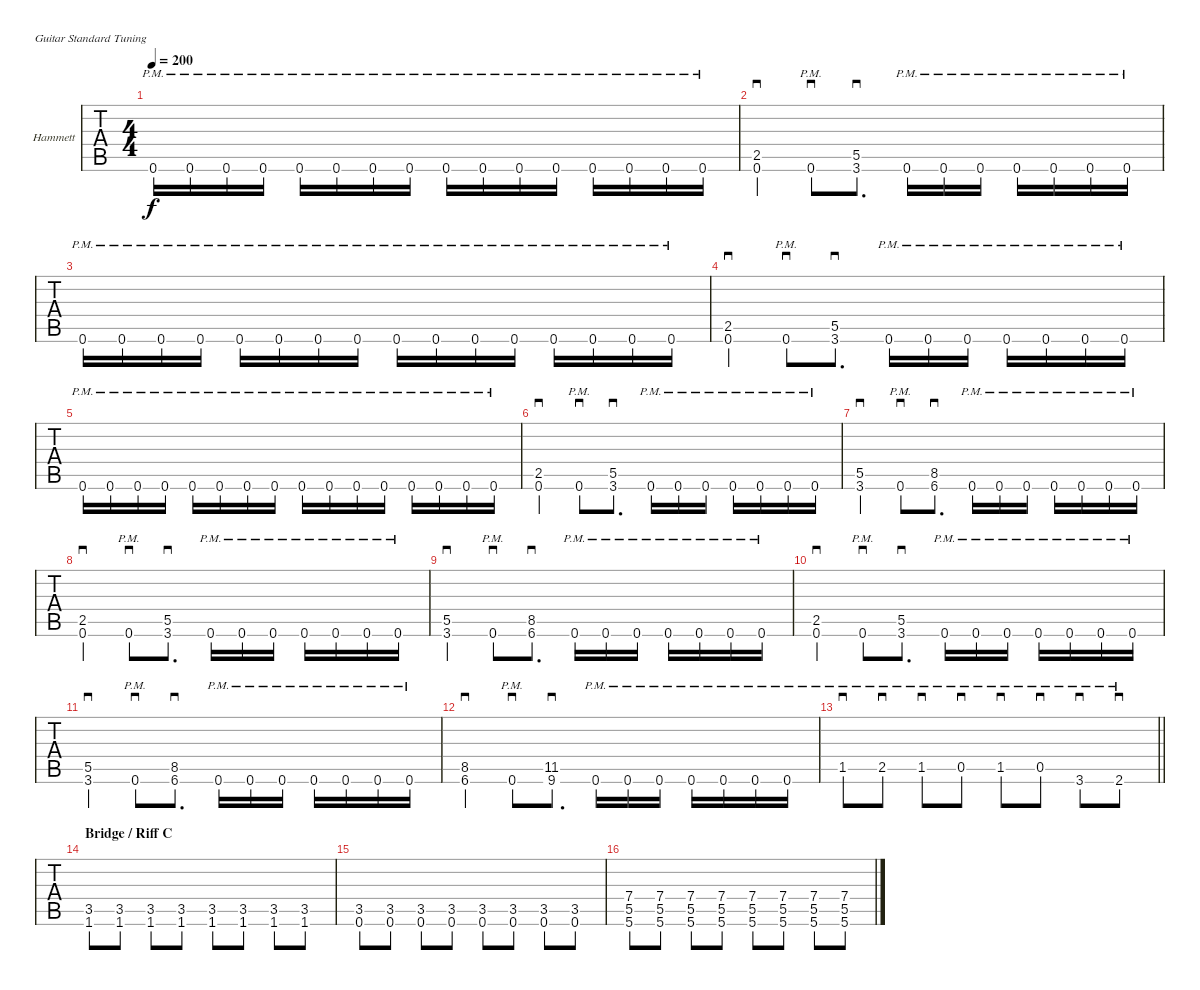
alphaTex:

\bracketExtendMode groupsimilarinstruments
\firstSystemTrackNameOrientation horizontal
\otherSystemsTrackNameOrientation horizontal
\track ("Guitar 2" "Hammett") {instrument overdrivenguitar}
\staff {tabs}
\tuning (E4 B3 G3 D3 A2 E2)
\ts (4 4)
\tempo 200
\clef g2
\ks c
0.6{pm}.16{dy f} 0.6{pm}.16 0.6{pm}.16 0.6{pm}.16 0.6{pm}.16 0.6{pm}.16 0.6{pm}.16 0.6{pm}.16 0.6{pm}.16 0.6{pm}.16 0.6{pm}.16 0.6{pm}.16 0.6{pm}.16 0.6{pm}.16 0.6{pm}.16 0.6{pm}.16 |
(2.5 0.6).4{sd} 0.6{pm}.8{sd} (5.5 3.6).8{d sd} 0.6{pm}.16 0.6{pm}.16 0.6{pm}.16 0.6{pm}.16 0.6{pm}.16 0.6{pm}.16 0.6{pm}.16 |
0.6{pm}.16 0.6{pm}.16 0.6{pm}.16 0.6{pm}.16 0.6{pm}.16 0.6{pm}.16 0.6{pm}.16 0.6{pm}.16 0.6{pm}.16 0.6{pm}.16 0.6{pm}.16 0.6{pm}.16 0.6{pm}.16 0.6{pm}.16 0.6{pm}.16 0.6{pm}.16 |
(2.5 0.6).4{sd} 0.6{pm}.8{sd} (5.5 3.6).8{d sd} 0.6{pm}.16 0.6{pm}.16 0.6{pm}.16 0.6{pm}.16 0.6{pm}.16 0.6{pm}.16 0.6{pm}.16 |
0.6{pm}.16 0.6{pm}.16 0.6{pm}.16 0.6{pm}.16 0.6{pm}.16 0.6{pm}.16 0.6{pm}.16 0.6{pm}.16 0.6{pm}.16 0.6{pm}.16 0.6{pm}.16 0.6{pm}.16 0.6{pm}.16 0.6{pm}.16 0.6{pm}.16 0.6{pm}.16 |
(2.5 0.6).4{sd} 0.6{pm}.8{sd} (5.5 3.6).8{d sd} 0.6{pm}.16 0.6{pm}.16 0.6{pm}.16 0.6{pm}.16 0.6{pm}.16 0.6{pm}.16 0.6{pm}.16 |
(5.5 3.6).4{sd} 0.6{pm}.8{sd} (8.5 6.6).8{d sd} 0.6{pm}.16 0.6{pm}.16 0.6{pm}.16 0.6{pm}.16 0.6{pm}.16 0.6{pm}.16 0.6{pm}.16 |
(2.5 0.6).4{sd} 0.6{pm}.8{sd} (5.5 3.6).8{d sd} 0.6{pm}.16 0.6{pm}.16 0.6{pm}.16 0.6{pm}.16 0.6{pm}.16 0.6{pm}.16 0.6{pm}.16 |
(5.5 3.6).4{sd} 0.6{pm}.8{sd} (8.5 6.6).8{d sd} 0.6{pm}.16 0.6{pm}.16 0.6{pm}.16 0.6{pm}.16 0.6{pm}.16 0.6{pm}.16 0.6{pm}.16 |
(2.5 0.6).4{sd} 0.6{pm}.8{sd} (5.5 3.6).8{d sd} 0.6{pm}.16 0.6{pm}.16 0.6{pm}.16 0.6{pm}.16 0.6{pm}.16 0.6{pm}.16 0.6{pm}.16 |
(5.5 3.6).4{sd} 0.6{pm}.8{sd} (8.5 6.6).8{d sd} 0.6{pm}.16 0.6{pm}.16 0.6{pm}.16 0.6{pm}.16 0.6{pm}.16 0.6{pm}.16 0.6{pm}.16 |
(8.5 6.6).4{sd} 0.6{pm}.8{sd} (11.5 9.6).8{d sd} 0.6{pm}.16 0.6{pm}.16 0.6{pm}.16 0.6{pm}.16 0.6{pm}.16 0.6{pm}.16 0.6{pm}.16 |
\barLineRight lightlight
1.5{pm}.8{sd} 2.5{pm}.8{sd} 1.5{pm}.8{sd} 0.5{pm}.8{sd} 1.5{pm}.8{sd} 0.5{pm}.8{sd} 3.6{pm}.8{sd} 2.6{pm}.8{sd} |
\section ("" "Bridge / Riff C")
(3.5 1.6).8 (3.5 1.6).8 (3.5 1.6).8 (3.5 1.6).8 (3.5 1.6).8 (3.5 1.6).8 (3.5 1.6).8 (3.5 1.6).8 |
(3.5 0.6).8 (3.5 0.6).8 (3.5 0.6).8 (3.5 0.6).8 (3.5 0.6).8 (3.5 0.6).8 (3.5 0.6).8 (3.5 0.6).8 |
(7.4 5.5 5.6).8 (7.4 5.5 5.6).8 (7.4 5.5 5.6).8 (7.4 5.5 5.6).8 (7.4 5.5 5.6).8 (7.4 5.5 5.6).8 (7.4 5.5 5.6).8 (7.4 5.5 5.6).8
